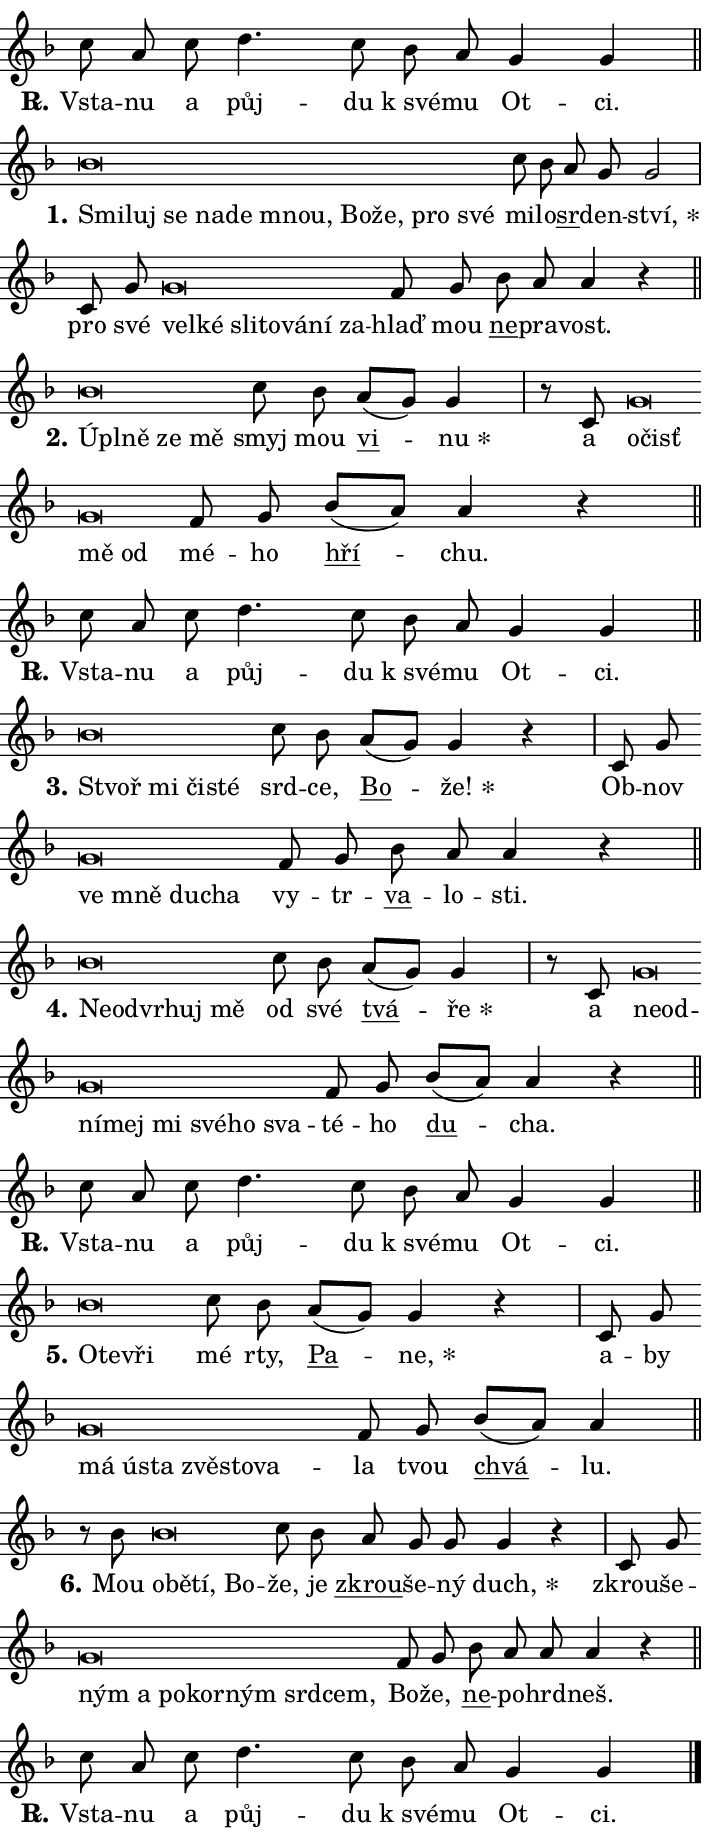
\version "2.24.0"
\header { tagline = "" }
\paper {
  indent = 0\cm
  top-margin = 0\cm
  right-margin = 0.13\cm % to fit lyric hyphens
  bottom-margin = 0\cm
  left-margin = 0\cm
  paper-width = 12\cm
  page-breaking = #ly:one-page-breaking
  system-system-spacing.basic-distance = #11
  score-system-spacing.basic-distance = #11
  ragged-last = ##f
}


%% Author: Thomas Morley
%% https://lists.gnu.org/archive/html/lilypond-user/2020-05/msg00002.html
#(define (line-position grob)
"Returns position of @var[grob} in current system:
   @code{'start}, if at first time-step
   @code{'end}, if at last time-step
   @code{'middle} otherwise
"
  (let* ((col (ly:item-get-column grob))
         (ln (ly:grob-object col 'left-neighbor))
         (rn (ly:grob-object col 'right-neighbor))
         (col-to-check-left (if (ly:grob? ln) ln col))
         (col-to-check-right (if (ly:grob? rn) rn col))
         (break-dir-left
           (and
             (ly:grob-property col-to-check-left 'non-musical #f)
             (ly:item-break-dir col-to-check-left)))
         (break-dir-right
           (and
             (ly:grob-property col-to-check-right 'non-musical #f)
             (ly:item-break-dir col-to-check-right))))
        (cond ((eqv? 1 break-dir-left) 'start)
              ((eqv? -1 break-dir-right) 'end)
              (else 'middle))))

#(define (tranparent-at-line-position vctor)
  (lambda (grob)
  "Relying on @code{line-position} select the relevant enry from @var{vctor}.
Used to determine transparency,"
    (case (line-position grob)
      ((end) (not (vector-ref vctor 0)))
      ((middle) (not (vector-ref vctor 1)))
      ((start) (not (vector-ref vctor 2))))))

noteHeadBreakVisibility =
#(define-music-function (break-visibility)(vector?)
"Makes @code{NoteHead}s transparent relying on @var{break-visibility}"
#{
  \override NoteHead.transparent =
    #(tranparent-at-line-position break-visibility)
#})

#(define delete-ledgers-for-transparent-note-heads
  (lambda (grob)
    "Reads whether a @code{NoteHead} is transparent.
If so this @code{NoteHead} is removed from @code{'note-heads} from
@var{grob}, which is supposed to be @code{LedgerLineSpanner}.
As a result ledgers are not printed for this @code{NoteHead}"
    (let* ((nhds-array (ly:grob-object grob 'note-heads))
           (nhds-list
             (if (ly:grob-array? nhds-array)
                 (ly:grob-array->list nhds-array)
                 '()))
           ;; Relies on the transparent-property being done before
           ;; Staff.LedgerLineSpanner.after-line-breaking is executed.
           ;; This is fragile ...
           (to-keep
             (remove
               (lambda (nhd)
                 (ly:grob-property nhd 'transparent #f))
               nhds-list)))
      ;; TODO find a better method to iterate over grob-arrays, similiar
      ;; to filter/remove etc for lists
      ;; For now rebuilt from scratch
      (set! (ly:grob-object grob 'note-heads)  '())
      (for-each
        (lambda (nhd)
          (ly:pointer-group-interface::add-grob grob 'note-heads nhd))
        to-keep))))

squashNotes = {
  \override NoteHead.X-extent = #'(-0.2 . 0.2)
  \override NoteHead.Y-extent = #'(-0.75 . 0)
  \override NoteHead.stencil =
    #(lambda (grob)
       (let ((pos (ly:grob-property grob 'staff-position)))
         (begin
           (if (< pos -7) (display "ERROR: Lower brevis then expected\n") (display ""))
           (if (<= pos -6) ly:text-interface::print ly:note-head::print))))
}
unSquashNotes = {
  \revert NoteHead.X-extent
  \revert NoteHead.Y-extent
  \revert NoteHead.stencil
}

hideNotes = \noteHeadBreakVisibility #begin-of-line-visible
unHideNotes = \noteHeadBreakVisibility #all-visible

% work-around for resetting accidentals
% https://lilypond.org/doc/v2.23/Documentation/notation/displaying-rhythms#unmetered-music
cadenzaMeasure = {
  \cadenzaOff
  \partial 1024 s1024
  \cadenzaOn
}

#(define-markup-command (accent layout props text) (markup?)
  "Underline accented syllable"
  (interpret-markup layout props
    #{\markup \override #'(offset . 4.3) \underline { #text }#}))

responsum = \markup \concat {
  "R" \hspace #-1.05 \path #0.1 #'((moveto 0 0.07) (lineto 0.9 0.8)) \hspace #0.05 "."
}

spaceSize = #0.6828661417322834 % exact space size for TeX Gyre Schola

\layout {
  \context {
    \Staff
    \remove "Time_signature_engraver"
    \override LedgerLineSpanner.after-line-breaking = #delete-ledgers-for-transparent-note-heads
  }
  \context {
    \Lyrics {
      \override LyricSpace.minimum-distance = \spaceSize
      \override LyricText.font-name = #"TeX Gyre Schola"
      \override LyricText.font-size = 1
      \override StanzaNumber.font-name = #"TeX Gyre Schola Bold"
      \override StanzaNumber.font-size = 1
    }
  }
  \context {
    \Score 
    \override NoteHead.text =
      #(lambda (grob) 
        (let ((pos (ly:grob-property grob 'staff-position)))
          #{\markup {
            \combine
              \halign #-0.55 \raise #(if (= pos -6) 0 0.5) \override #'(thickness . 2) \draw-line #'(3.2 . 0)
              \musicglyph "noteheads.sM1"
          }#}))
  }
}

% magnetic-lyrics.ily
%
%   written by
%     Jean Abou Samra <jean@abou-samra.fr>
%     Werner Lemberg <wl@gnu.org>
%
%   adapted by
%     Jiri Hon <jiri.hon@gmail.com>
%
% Version 2022-Apr-15

% https://www.mail-archive.com/lilypond-user@gnu.org/msg149350.html

#(define (Left_hyphen_pointer_engraver context)
   "Collect syllable-hyphen-syllable occurrences in lyrics and store
them in properties.  This engraver only looks to the left.  For
example, if the lyrics input is @code{foo -- bar}, it does the
following.

@itemize @bullet
@item
Set the @code{text} property of the @code{LyricHyphen} grob between
@q{foo} and @q{bar} to @code{foo}.

@item
Set the @code{left-hyphen} property of the @code{LyricText} grob with
text @q{foo} to the @code{LyricHyphen} grob between @q{foo} and
@q{bar}.
@end itemize

Use this auxiliary engraver in combination with the
@code{lyric-@/text::@/apply-@/magnetic-@/offset!} hook."
   (let ((hyphen #f)
         (text #f))
     (make-engraver
      (acknowledgers
       ((lyric-syllable-interface engraver grob source-engraver)
        (set! text grob)))
      (end-acknowledgers
       ((lyric-hyphen-interface engraver grob source-engraver)
        ;(when (not (grob::has-interface grob 'lyric-space-interface))
          (set! hyphen grob)));)
      ((stop-translation-timestep engraver)
       (when (and text hyphen)
         (ly:grob-set-object! text 'left-hyphen hyphen))
       (set! text #f)
       (set! hyphen #f)))))

#(define (lyric-text::apply-magnetic-offset! grob)
   "If the space between two syllables is less than the value in
property @code{LyricText@/.details@/.squash-threshold}, move the right
syllable to the left so that it gets concatenated with the left
syllable.

Use this function as a hook for
@code{LyricText@/.after-@/line-@/breaking} if the
@code{Left_@/hyphen_@/pointer_@/engraver} is active."
   (let ((hyphen (ly:grob-object grob 'left-hyphen #f)))
     (when hyphen
       (let ((left-text (ly:spanner-bound hyphen LEFT)))
         (when (grob::has-interface left-text 'lyric-syllable-interface)
           (let* ((common (ly:grob-common-refpoint grob left-text X))
                  (this-x-ext (ly:grob-extent grob common X))
                  (left-x-ext
                   (begin
                     ;; Trigger magnetism for left-text.
                     (ly:grob-property left-text 'after-line-breaking)
                     (ly:grob-extent left-text common X)))
                  ;; `delta` is the gap width between two syllables.
                  (delta (- (interval-start this-x-ext)
                            (interval-end left-x-ext)))
                  (details (ly:grob-property grob 'details))
                  (threshold (assoc-get 'squash-threshold details 0.2)))
             (when (< delta threshold)
               (let* (;; We have to manipulate the input text so that
                      ;; ligatures crossing syllable boundaries are not
                      ;; disabled.  For languages based on the Latin
                      ;; script this is essentially a beautification.
                      ;; However, for non-Western scripts it can be a
                      ;; necessity.
                      (lt (ly:grob-property left-text 'text))
                      (rt (ly:grob-property grob 'text))
                      (is-space (grob::has-interface hyphen 'lyric-space-interface))
                      (space (if is-space " " ""))
                      (extra-delta (if is-space spaceSize 0))
                      ;; Append new syllable.
                      (ltrt-space (if (and (string? lt) (string? rt))
                                (string-append lt space rt)
                                (make-concat-markup (list lt space rt))))
                      ;; Right-align `ltrt` to the right side.
                      (ltrt-space-markup (grob-interpret-markup
                               grob
                               (make-translate-markup
                                (cons (interval-length this-x-ext) 0)
                                (make-right-align-markup ltrt-space)))))
                 (begin
                   ;; Don't print `left-text`.
                   (ly:grob-set-property! left-text 'stencil #f)
                   ;; Set text and stencil (which holds all collected
                   ;; syllables so far) and shift it to the left.
                   (ly:grob-set-property! grob 'text ltrt-space)
                   (ly:grob-set-property! grob 'stencil ltrt-space-markup)
                   (ly:grob-translate-axis! grob (- (- delta extra-delta)) X))))))))))


#(define (lyric-hyphen::displace-bounds-first grob)
   ;; Make very sure this callback isn't triggered too early.
   (let ((left (ly:spanner-bound grob LEFT))
         (right (ly:spanner-bound grob RIGHT)))
     (ly:grob-property left 'after-line-breaking)
     (ly:grob-property right 'after-line-breaking)
     (ly:lyric-hyphen::print grob)))

squashThreshold = #0.4

\layout {
  \context {
    \Lyrics
    \consists #Left_hyphen_pointer_engraver
    \override LyricText.after-line-breaking =
      #lyric-text::apply-magnetic-offset!
    \override LyricHyphen.stencil = #lyric-hyphen::displace-bounds-first
    \override LyricText.details.squash-threshold = \squashThreshold
    \override LyricHyphen.minimum-distance = 0
    \override LyricHyphen.minimum-length = \squashThreshold
  }
}

squashText = \override LyricText.details.squash-threshold = 9999
unSquashText = \override LyricText.details.squash-threshold = \squashThreshold

leftText = \override LyricText.self-alignment-X = #LEFT
unLeftText = \revert LyricText.self-alignment-X

starOffset = #(lambda (grob) 
                (let ((x_offset (ly:self-alignment-interface::aligned-on-x-parent grob)))
                  (if (= x_offset 0) 0 (+ x_offset 1.2))))

star = #(define-music-function (syllable)(string?)
"Append star separator at the end of a syllable"
#{
  \once \override LyricText.X-offset = #starOffset
  \lyricmode { \markup {
    #syllable
    \override #'((font-name . "TeX Gyre Schola Bold")) \hspace #0.2 \lower #0.65 \larger "*"
  } }
#})

starAccent = #(define-music-function (syllable)(string?)
"Append star separator at the end of a syllable and make accent"
#{
  \once \override LyricText.X-offset = #starOffset
  \lyricmode { \markup {
    \accent #syllable
    \override #'((font-name . "TeX Gyre Schola Bold")) \hspace #0.2 \lower #0.65 \larger "*"
  } }
#})

breath = #(define-music-function (syllable)(string?)
"Append breathing indicator at the end of a syllable"
#{
  \lyricmode { \markup { #syllable "+" } }
#})

optionalBreath = #(define-music-function (syllable)(string?)
"Append optional breathing indicator at the end of a syllable"
#{
  \lyricmode { \markup { #syllable "(+)" } }
#})


\score {
    <<
        \new Voice = "melody" { \cadenzaOn \key f \major \relative { c''8 a c d4. c8 bes a g4 g \cadenzaMeasure \bar "||" \break } }
        \new Lyrics \lyricsto "melody" { \lyricmode { \set stanza = \responsum
Vsta -- nu a půj -- du "k své" -- mu Ot -- ci. } }
    >>
    \layout {}
}

\score {
    <<
        \new Voice = "melody" { \cadenzaOn \key f \major \relative { \squashNotes bes'\breve*1/16 \hideNotes \breve*1/16 \bar "" \breve*1/16 \bar "" \breve*1/16 \bar "" \breve*1/16 \bar "" \breve*1/16 \bar "" \breve*1/16 \bar "" \breve*1/16 \bar "" \breve*1/16 \breve*1/16 \bar "" \unHideNotes \unSquashNotes c8 bes \bar "" a g g2 \cadenzaMeasure \bar "|" c,8 g' \bar "" \squashNotes g\breve*1/16 \hideNotes \breve*1/16 \bar "" \breve*1/16 \bar "" \breve*1/16 \bar "" \breve*1/16 \bar "" \breve*1/16 \breve*1/16 \bar "" \unHideNotes \unSquashNotes f8 g \bar "" bes a a4 r \cadenzaMeasure \bar "||" \break } }
        \new Lyrics \lyricsto "melody" { \lyricmode { \set stanza = "1."
\leftText Smi -- \squashText luj se na -- de mnou, Bo -- že, pro své \unLeftText \unSquashText mi -- lo -- \markup \accent sr -- den -- \star ství, pro své \leftText vel -- \squashText ké sli -- to -- vá -- ní za -- \unLeftText \unSquashText hlaď mou \markup \accent ne -- pra -- vost. } }
    >>
    \layout {}
}

\score {
    <<
        \new Voice = "melody" { \cadenzaOn \key f \major \relative { \squashNotes bes'\breve*1/16 \hideNotes \breve*1/16 \bar "" \breve*1/16 \breve*1/16 \bar "" \unHideNotes \unSquashNotes c8 bes \bar "" a[( g)] g4 \cadenzaMeasure \bar "|" r8 c,8 \squashNotes g'\breve*1/16 \hideNotes \breve*1/16 \bar "" \breve*1/16 \breve*1/16 \bar "" \unHideNotes \unSquashNotes f8 g \bar "" bes[( a)] a4 r \cadenzaMeasure \bar "||" \break } }
        \new Lyrics \lyricsto "melody" { \lyricmode { \set stanza = "2."
\leftText Úpl -- \squashText ně ze mě \unLeftText \unSquashText smyj mou \markup \accent vi -- \star nu a \leftText o -- \squashText čisť mě od \unLeftText \unSquashText mé -- ho \markup \accent hří -- chu. } }
    >>
    \layout {}
}

\score {
    <<
        \new Voice = "melody" { \cadenzaOn \key f \major \relative { c''8 a c d4. c8 bes a g4 g \cadenzaMeasure \bar "||" \break } }
        \new Lyrics \lyricsto "melody" { \lyricmode { \set stanza = \responsum
Vsta -- nu a půj -- du "k své" -- mu Ot -- ci. } }
    >>
    \layout {}
}

\score {
    <<
        \new Voice = "melody" { \cadenzaOn \key f \major \relative { \squashNotes bes'\breve*1/16 \hideNotes \breve*1/16 \bar "" \breve*1/16 \breve*1/16 \bar "" \unHideNotes \unSquashNotes c8 bes \bar "" a[( g)] g4 r \cadenzaMeasure \bar "|" c,8 g' \bar "" \squashNotes g\breve*1/16 \hideNotes \breve*1/16 \bar "" \breve*1/16 \breve*1/16 \bar "" \unHideNotes \unSquashNotes f8 g \bar "" bes a a4 r \cadenzaMeasure \bar "||" \break } }
        \new Lyrics \lyricsto "melody" { \lyricmode { \set stanza = "3."
\leftText Stvoř \squashText mi či -- sté \unLeftText \unSquashText srd -- ce, \markup \accent Bo -- \star že! Ob -- nov \leftText ve \squashText mně du -- cha \unLeftText \unSquashText vy -- tr -- \markup \accent va -- lo -- sti. } }
    >>
    \layout {}
}

\score {
    <<
        \new Voice = "melody" { \cadenzaOn \key f \major \relative { \squashNotes bes'\breve*1/16 \hideNotes \breve*1/16 \bar "" \breve*1/16 \bar "" \breve*1/16 \breve*1/16 \bar "" \unHideNotes \unSquashNotes c8 bes \bar "" a[( g)] g4 \cadenzaMeasure \bar "|" r8 c,8 \squashNotes g'\breve*1/16 \hideNotes \breve*1/16 \bar "" \breve*1/16 \bar "" \breve*1/16 \bar "" \breve*1/16 \bar "" \breve*1/16 \bar "" \breve*1/16 \breve*1/16 \bar "" \unHideNotes \unSquashNotes f8 g \bar "" bes[( a)] a4 r \cadenzaMeasure \bar "||" \break } }
        \new Lyrics \lyricsto "melody" { \lyricmode { \set stanza = "4."
\leftText Ne -- \squashText od -- vr -- huj mě \unLeftText \unSquashText od své \markup \accent tvá -- \star ře a \leftText ne -- \squashText od -- ní -- mej mi své -- ho sva -- \unLeftText \unSquashText té -- ho \markup \accent du -- cha. } }
    >>
    \layout {}
}

\score {
    <<
        \new Voice = "melody" { \cadenzaOn \key f \major \relative { c''8 a c d4. c8 bes a g4 g \cadenzaMeasure \bar "||" \break } }
        \new Lyrics \lyricsto "melody" { \lyricmode { \set stanza = \responsum
Vsta -- nu a půj -- du "k své" -- mu Ot -- ci. } }
    >>
    \layout {}
}

\score {
    <<
        \new Voice = "melody" { \cadenzaOn \key f \major \relative { \squashNotes bes'\breve*1/16 \hideNotes \breve*1/16 \breve*1/16 \bar "" \unHideNotes \unSquashNotes c8 bes \bar "" a[( g)] g4 r \cadenzaMeasure \bar "|" c,8 g' \bar "" \squashNotes g\breve*1/16 \hideNotes \breve*1/16 \bar "" \breve*1/16 \bar "" \breve*1/16 \bar "" \breve*1/16 \breve*1/16 \bar "" \unHideNotes \unSquashNotes f8 g \bar "" bes[( a)] a4 \cadenzaMeasure \bar "||" \break } }
        \new Lyrics \lyricsto "melody" { \lyricmode { \set stanza = "5."
\leftText O -- \squashText te -- vři \unLeftText \unSquashText mé rty, \markup \accent Pa -- \star ne, a -- by \leftText má \squashText ú -- sta zvě -- sto -- va -- \unLeftText \unSquashText la tvou \markup \accent chvá -- lu. } }
    >>
    \layout {}
}

\score {
    <<
        \new Voice = "melody" { \cadenzaOn \key f \major \relative { r8 bes'8 \squashNotes bes\breve*1/16 \hideNotes \breve*1/16 \bar "" \breve*1/16 \breve*1/16 \bar "" \unHideNotes \unSquashNotes c8 bes \bar "" a g g g4 r \cadenzaMeasure \bar "|" c,8 g' \bar "" \squashNotes g\breve*1/16 \hideNotes \breve*1/16 \bar "" \breve*1/16 \bar "" \breve*1/16 \bar "" \breve*1/16 \bar "" \breve*1/16 \breve*1/16 \bar "" \unHideNotes \unSquashNotes f8 g \bar "" bes a a a4 r \cadenzaMeasure \bar "||" \break } }
        \new Lyrics \lyricsto "melody" { \lyricmode { \set stanza = "6."
Mou \leftText o -- \squashText bě -- tí, Bo -- \unLeftText \unSquashText že, je \markup \accent zkrou -- še -- ný \star duch, zkrou -- še -- \leftText ným \squashText a po -- kor -- ným srd -- cem, \unLeftText \unSquashText Bo -- že, \markup \accent ne -- po -- hrd -- neš. } }
    >>
    \layout {}
}

\score {
    <<
        \new Voice = "melody" { \cadenzaOn \key f \major \relative { c''8 a c d4. c8 bes a g4 g \cadenzaMeasure \bar "||" \break } \bar "|." }
        \new Lyrics \lyricsto "melody" { \lyricmode { \set stanza = \responsum
Vsta -- nu a půj -- du "k své" -- mu Ot -- ci. } }
    >>
    \layout {}
}
